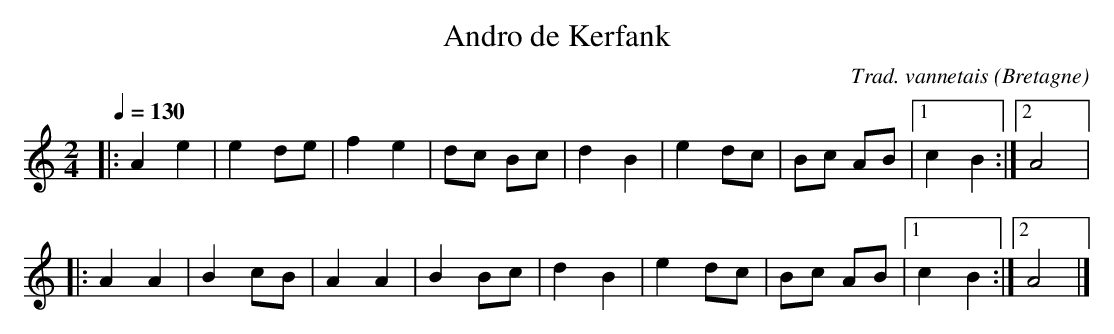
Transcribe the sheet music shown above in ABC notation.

X:1
T:Andro de Kerfank
C:Trad. vannetais
O:Bretagne
M:2/4
L:1/4
Q:1/4=130
K:Am
|: A e | e d/e/ | f e | d/c/ B/c/ | d B | e d/c/ | B/c/ A/B/ |1 c B :|2 A2 |:
A A | B c/B/ | A A | B B/c/ | d B | e d/c/ | B/c/ A/B/ |1 c B :|2 A2 |]
